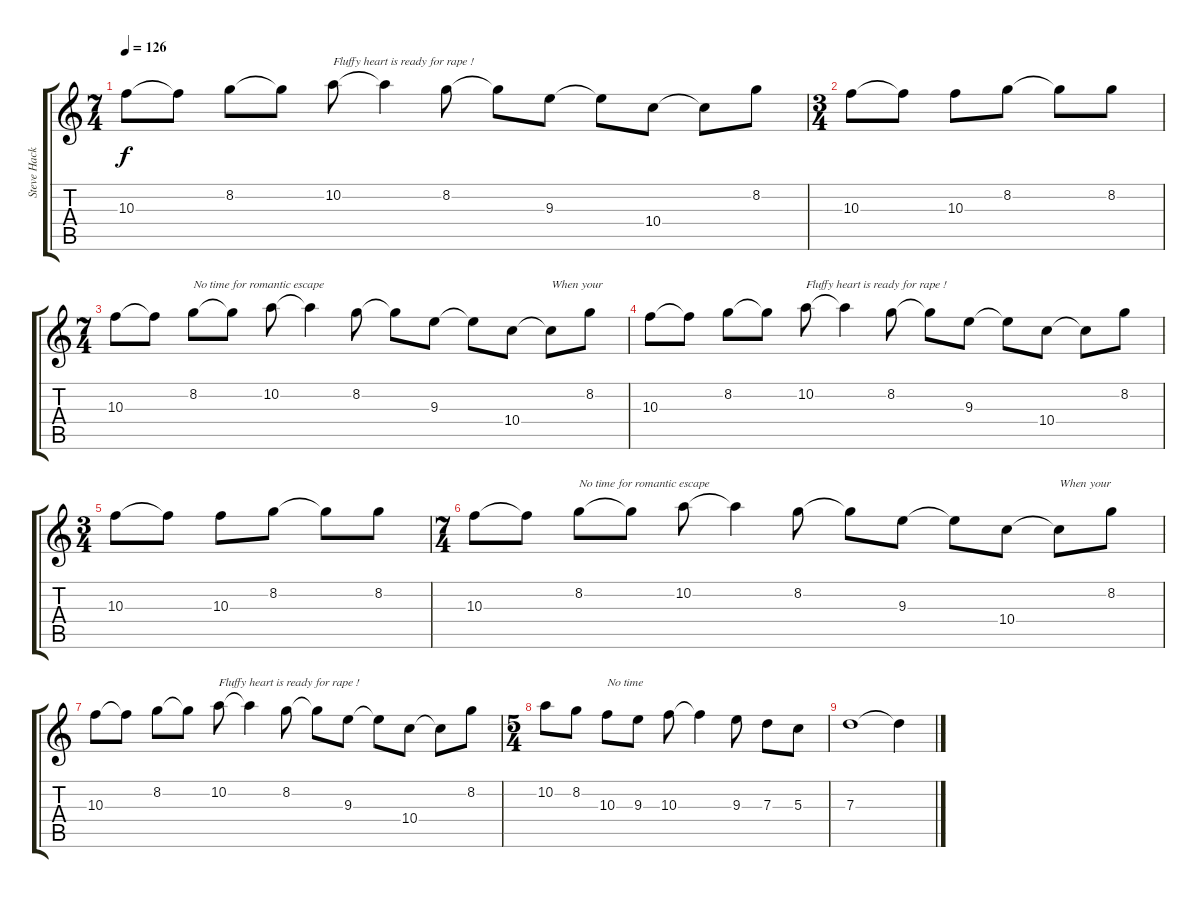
\track ("Steve Hackett (guitar 1)" "Steve Hack") {instrument overdrivenguitar}
\staff {score tabs}
\tuning (E4 B3 G3 D3 A2 E2) {hide}
\ts (7 4)
\tempo 126
\clef g2
\ks c
10.3.8{dy f} 10.3{t}.8 8.2.8 8.2{t}.8 10.2.8{txt "Fluffy heart is ready for rape !"} 10.2{t}.4 8.2.8 8.2{t}.8 9.3.8 9.3{t}.8 10.4.8 10.4{t}.8 8.2.8 |
\ts (3 4)
10.3.8 10.3{t}.8 10.3.8 8.2.8 8.2{t}.8 8.2.8 |
\ts (7 4)
10.3.8 10.3{t}.8 8.2.8{txt "No time for romantic escape"} 8.2{t}.8 10.2.8 10.2{t}.4 8.2.8 8.2{t}.8 9.3.8 9.3{t}.8 10.4.8 10.4{t}.8{txt "When your"} 8.2.8 |
10.3.8 10.3{t}.8 8.2.8 8.2{t}.8 10.2.8{txt "Fluffy heart is ready for rape !"} 10.2{t}.4 8.2.8 8.2{t}.8 9.3.8 9.3{t}.8 10.4.8 10.4{t}.8 8.2.8 |
\ts (3 4)
10.3.8 10.3{t}.8 10.3.8 8.2.8 8.2{t}.8 8.2.8 |
\ts (7 4)
10.3.8 10.3{t}.8 8.2.8{txt "No time for romantic escape"} 8.2{t}.8 10.2.8 10.2{t}.4 8.2.8 8.2{t}.8 9.3.8 9.3{t}.8 10.4.8 10.4{t}.8{txt "When your"} 8.2.8 |
10.3.8 10.3{t}.8 8.2.8 8.2{t}.8 10.2.8{txt "Fluffy heart is ready for rape !"} 10.2{t}.4 8.2.8 8.2{t}.8 9.3.8 9.3{t}.8 10.4.8 10.4{t}.8 8.2.8 |
\ts (5 4)
10.2.8 8.2.8 10.3.8{txt "No time"} 9.3.8 10.3.8 10.3{t}.4 9.3.8 7.3.8 5.3.8 |
7.3.1 7.3{t}.4
